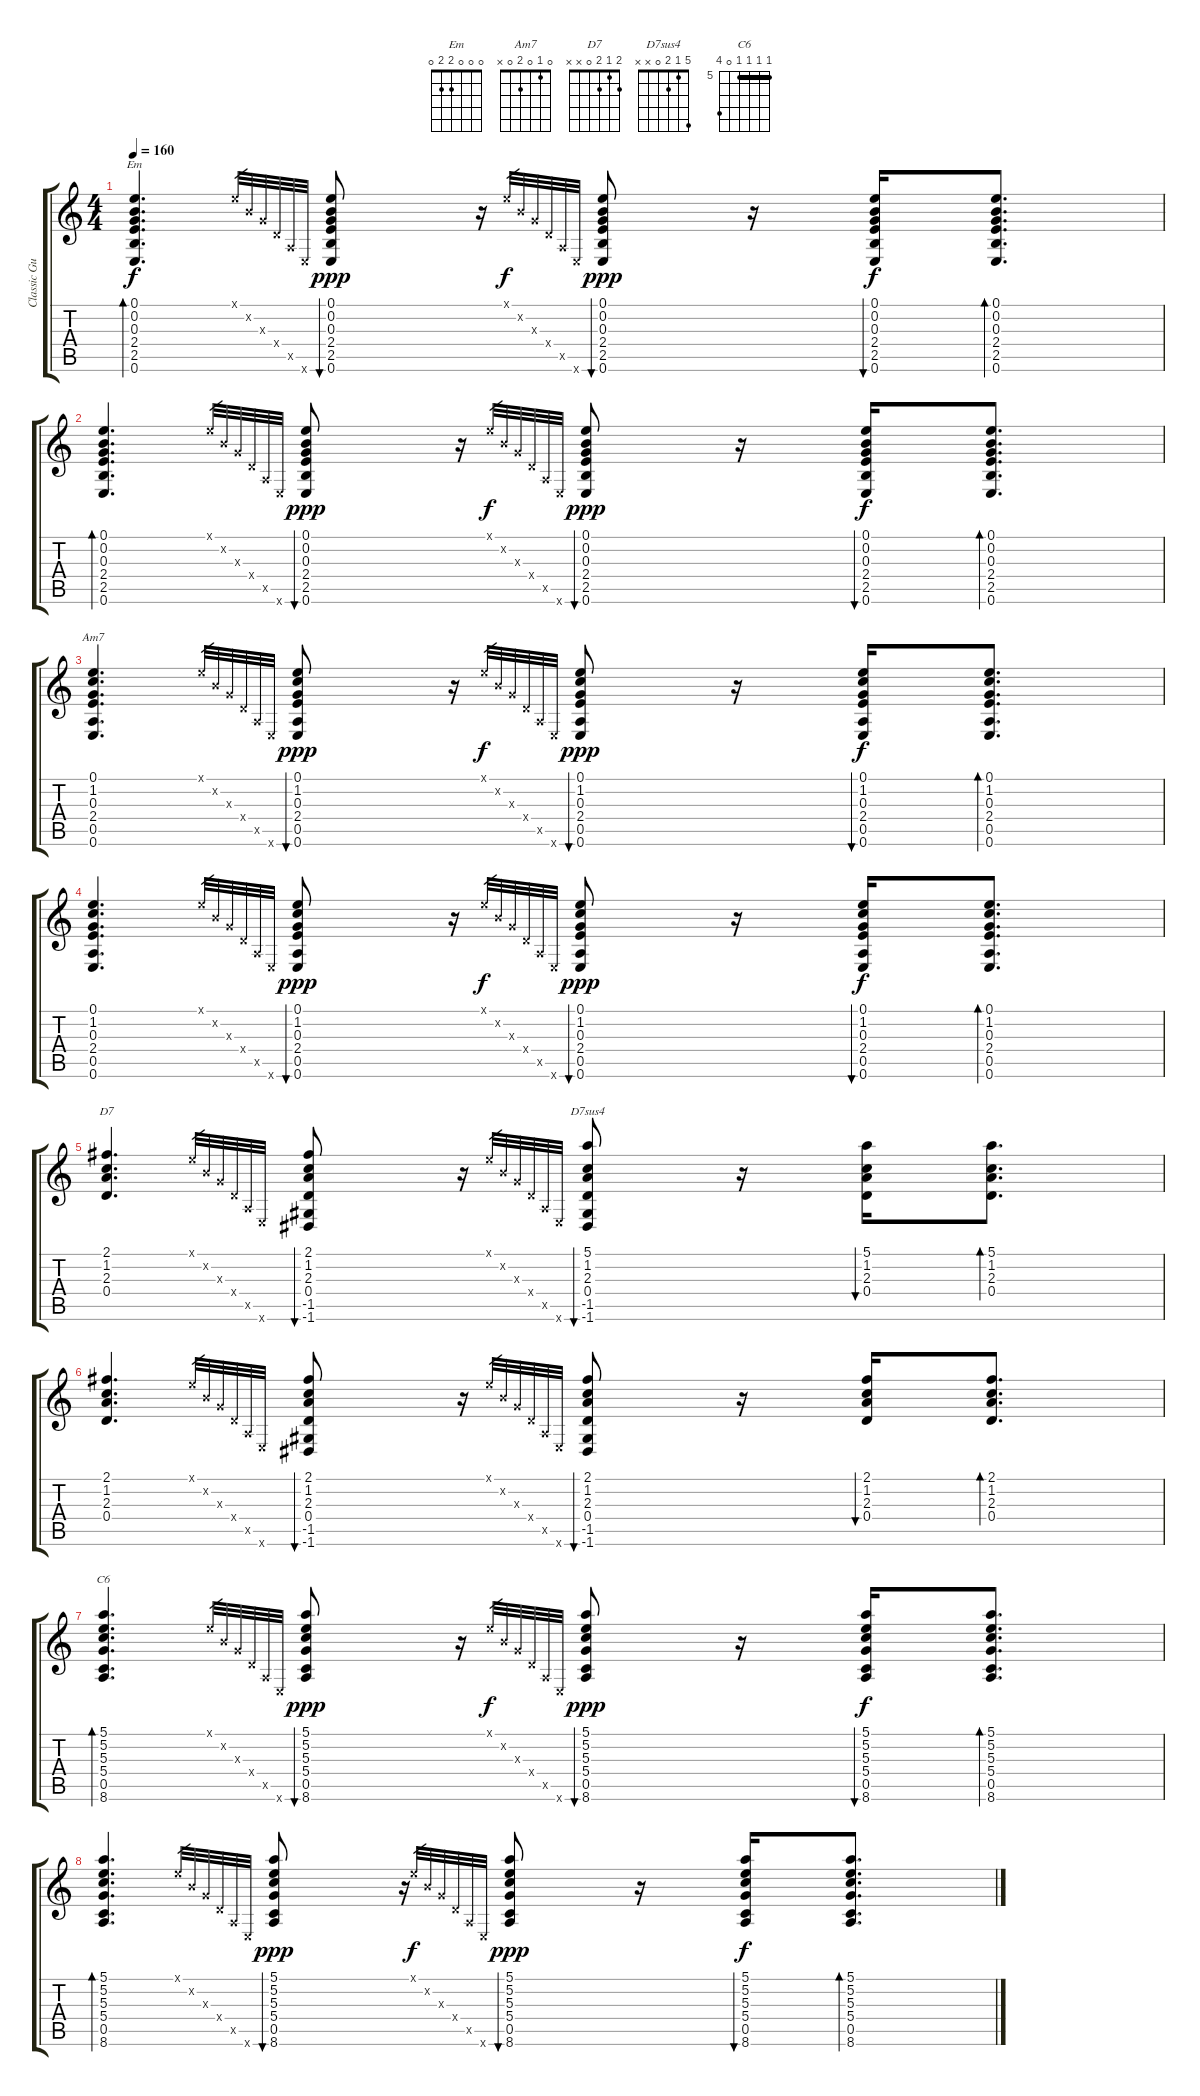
\track ("Classic Guitar" "Classic Gu") {instrument acousticguitarnylon}
\staff {score tabs}
\tuning (E4 B3 G3 D3 A2 E2) {hide}
\chord ("Em" 0 0 0 2 2 0)
\chord ("Am7" 0 1 0 2 0 x)
\chord ("D7" 2 1 2 0 x x)
\chord ("D7sus4" 5 1 2 0 x x)
\chord ("C6" 5 5 5 5 0 8) {firstfret 5 barre 5}
\ts (4 4)
\tempo 160
\clef g2
\ks c
(0.1 0.2 0.3 2.4 2.5 0.6).4{d bd 240 ch "Em" dy f} 0.1{x}.32{gr} 0.2{x}.32{gr} 0.3{x}.32{gr} 0.4{x}.32{gr} 0.5{x}.32{gr} 0.6{x}.32{gr} (0.1 0.2 0.3 2.4 2.5 0.6).8{bu 30 dy ppp} r.16 0.1{x}.32{gr dy f} 0.2{x}.32{gr} 0.3{x}.32{gr} 0.4{x}.32{gr} 0.5{x}.32{gr} 0.6{x}.32{gr} (0.1 0.2 0.3 2.4 2.5 0.6).8{bu 30 dy ppp} r.16 (0.1 0.2 0.3 2.4 2.5 0.6).16{bu 30 dy f} (0.1 0.2 0.3 2.4 2.5 0.6).8{d bd 120} |
(0.1 0.2 0.3 2.4 2.5 0.6).4{d bd 240} 0.1{x}.32{gr} 0.2{x}.32{gr} 0.3{x}.32{gr} 0.4{x}.32{gr} 0.5{x}.32{gr} 0.6{x}.32{gr} (0.1 0.2 0.3 2.4 2.5 0.6).8{bu 30 dy ppp} r.16 0.1{x}.32{gr dy f} 0.2{x}.32{gr} 0.3{x}.32{gr} 0.4{x}.32{gr} 0.5{x}.32{gr} 0.6{x}.32{gr} (0.1 0.2 0.3 2.4 2.5 0.6).8{bu 30 dy ppp} r.16 (0.1 0.2 0.3 2.4 2.5 0.6).16{bu 30 dy f} (0.1 0.2 0.3 2.4 2.5 0.6).8{d bd 120} |
(0.1 1.2 0.3 2.4 0.5 0.6).4{d ch "Am7"} 0.1{x}.32{gr} 0.2{x}.32{gr} 0.3{x}.32{gr} 0.4{x}.32{gr} 0.5{x}.32{gr} 0.6{x}.32{gr} (0.1 1.2 0.3 2.4 0.5 0.6).8{bu 30 dy ppp} r.16 0.1{x}.32{gr dy f} 0.2{x}.32{gr} 0.3{x}.32{gr} 0.4{x}.32{gr} 0.5{x}.32{gr} 0.6{x}.32{gr} (0.1 1.2 0.3 2.4 0.5 0.6).8{bu 30 dy ppp} r.16 (0.1 1.2 0.3 2.4 0.5 0.6).16{bu 30 dy f} (0.1 1.2 0.3 2.4 0.5 0.6).8{d bd 120} |
(0.1 1.2 0.3 2.4 0.5 0.6).4{d} 0.1{x}.32{gr} 0.2{x}.32{gr} 0.3{x}.32{gr} 0.4{x}.32{gr} 0.5{x}.32{gr} 0.6{x}.32{gr} (0.1 1.2 0.3 2.4 0.5 0.6).8{bu 30 dy ppp} r.16 0.1{x}.32{gr dy f} 0.2{x}.32{gr} 0.3{x}.32{gr} 0.4{x}.32{gr} 0.5{x}.32{gr} 0.6{x}.32{gr} (0.1 1.2 0.3 2.4 0.5 0.6).8{bu 30 dy ppp} r.16 (0.1 1.2 0.3 2.4 0.5 0.6).16{bu 30 dy f} (0.1 1.2 0.3 2.4 0.5 0.6).8{d bd 120} |
(2.1 1.2 2.3 0.4).4{d ch "D7"} 0.1{x}.32{gr} 0.2{x}.32{gr} 0.3{x}.32{gr} 0.4{x}.32{gr} 0.5{x}.32{gr} 0.6{x}.32{gr} (2.1 1.2 2.3 0.4 -1.5 -1.6).8{bu 30} r.16 0.1{x}.32{gr} 0.2{x}.32{gr} 0.3{x}.32{gr} 0.4{x}.32{gr} 0.5{x}.32{gr} 0.6{x}.32{gr} (5.1 1.2 2.3 0.4 -1.5 -1.6).8{bu 30 ch "D7sus4"} r.16 (5.1 1.2 2.3 0.4).16{bu 30} (5.1 1.2 2.3 0.4).8{d bd 120} |
(2.1 1.2 2.3 0.4).4{d} 0.1{x}.32{gr} 0.2{x}.32{gr} 0.3{x}.32{gr} 0.4{x}.32{gr} 0.5{x}.32{gr} 0.6{x}.32{gr} (2.1 1.2 2.3 0.4 -1.5 -1.6).8{bu 30} r.16 0.1{x}.32{gr} 0.2{x}.32{gr} 0.3{x}.32{gr} 0.4{x}.32{gr} 0.5{x}.32{gr} 0.6{x}.32{gr} (2.1 1.2 2.3 0.4 -1.5 -1.6).8{bu 30} r.16 (2.1 1.2 2.3 0.4).16{bu 30} (2.1 1.2 2.3 0.4).8{d bd 120} |
(5.1 5.2 5.3 5.4 0.5 8.6).4{d bd 240 ch "C6"} 0.1{x}.32{gr} 0.2{x}.32{gr} 0.3{x}.32{gr} 0.4{x}.32{gr} 0.5{x}.32{gr} 0.6{x}.32{gr} (5.1 5.2 5.3 5.4 0.5 8.6).8{bu 30 dy ppp} r.16 0.1{x}.32{gr dy f} 0.2{x}.32{gr} 0.3{x}.32{gr} 0.4{x}.32{gr} 0.5{x}.32{gr} 0.6{x}.32{gr} (5.1 5.2 5.3 5.4 0.5 8.6).8{bu 30 dy ppp} r.16 (5.1 5.2 5.3 5.4 0.5 8.6).16{bu 30 dy f} (5.1 5.2 5.3 5.4 0.5 8.6).8{d bd 120} |
(5.1 5.2 5.3 5.4 0.5 8.6).4{d bd 240} 0.1{x}.32{gr} 0.2{x}.32{gr} 0.3{x}.32{gr} 0.4{x}.32{gr} 0.5{x}.32{gr} 0.6{x}.32{gr} (5.1 5.2 5.3 5.4 0.5 8.6).8{bu 30 dy ppp} r.16 0.1{x}.32{gr dy f} 0.2{x}.32{gr} 0.3{x}.32{gr} 0.4{x}.32{gr} 0.5{x}.32{gr} 0.6{x}.32{gr} (5.1 5.2 5.3 5.4 0.5 8.6).8{bu 30 dy ppp} r.16 (5.1 5.2 5.3 5.4 0.5 8.6).16{bu 30 dy f} (5.1 5.2 5.3 5.4 0.5 8.6).8{d bd 120}
